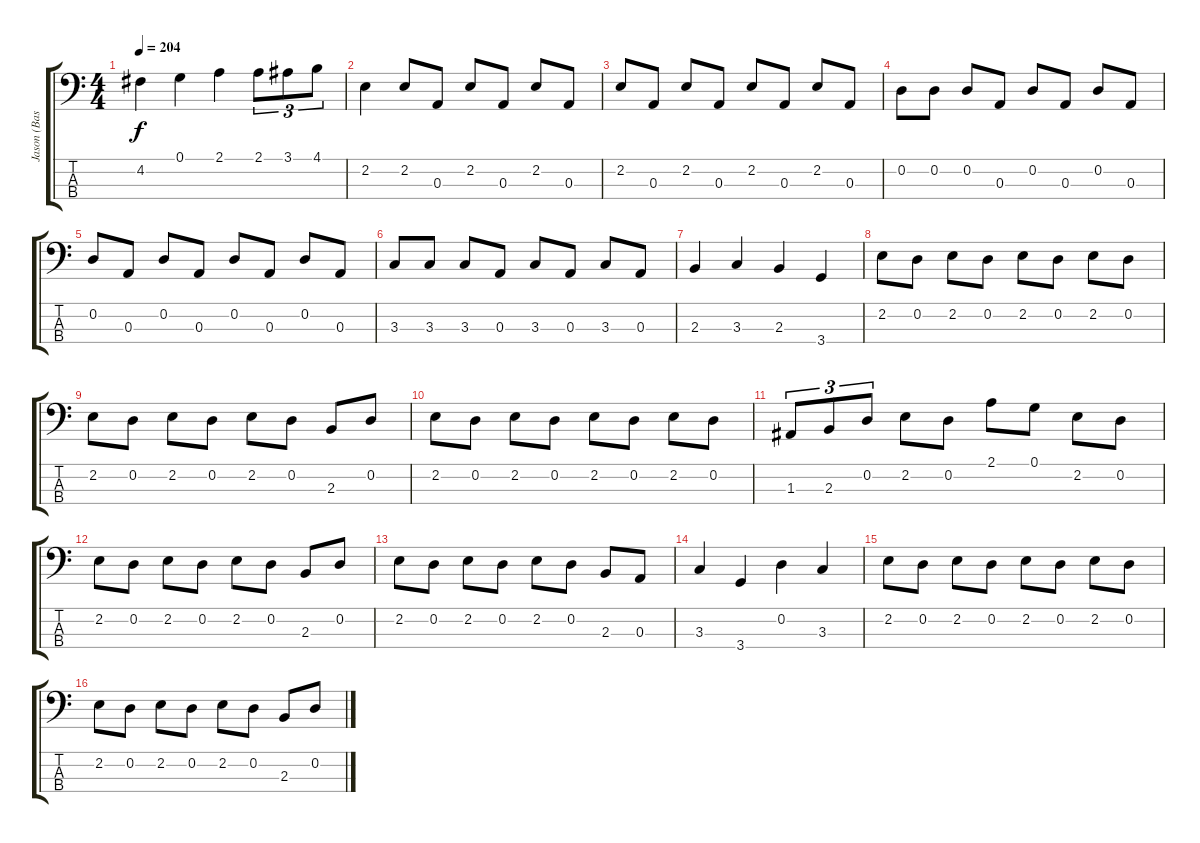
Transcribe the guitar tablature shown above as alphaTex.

\track ("Jason (Bass)" "Jason (Bas") {instrument electricbassfinger}
\staff {score tabs}
\tuning (G2 D2 A1 E1) {hide}
\ts (4 4)
\tempo 204
\clef f4
\ks c
4.2.4{dy f} 0.1.4 2.1.4 2.1.8{tu (3 2)} 3.1.8{tu (3 2)} 4.1.8{tu (3 2)} |
2.2.4 2.2.8 0.3.8 2.2.8 0.3.8 2.2.8 0.3.8 |
2.2.8 0.3.8 2.2.8 0.3.8 2.2.8 0.3.8 2.2.8 0.3.8 |
0.2.8 0.2.8 0.2.8 0.3.8 0.2.8 0.3.8 0.2.8 0.3.8 |
0.2.8 0.3.8 0.2.8 0.3.8 0.2.8 0.3.8 0.2.8 0.3.8 |
3.3.8 3.3.8 3.3.8 0.3.8 3.3.8 0.3.8 3.3.8 0.3.8 |
2.3.4 3.3.4 2.3.4 3.4.4 |
2.2.8 0.2.8 2.2.8 0.2.8 2.2.8 0.2.8 2.2.8 0.2.8 |
2.2.8 0.2.8 2.2.8 0.2.8 2.2.8 0.2.8 2.3.8 0.2.8 |
2.2.8 0.2.8 2.2.8 0.2.8 2.2.8 0.2.8 2.2.8 0.2.8 |
1.3.8{tu (3 2)} 2.3.8{tu (3 2)} 0.2.8{tu (3 2)} 2.2.8 0.2.8 2.1.8 0.1.8 2.2.8 0.2.8 |
2.2.8 0.2.8 2.2.8 0.2.8 2.2.8 0.2.8 2.3.8 0.2.8 |
2.2.8 0.2.8 2.2.8 0.2.8 2.2.8 0.2.8 2.3.8 0.3.8 |
3.3.4 3.4.4 0.2.4 3.3.4 |
2.2.8 0.2.8 2.2.8 0.2.8 2.2.8 0.2.8 2.2.8 0.2.8 |
2.2.8 0.2.8 2.2.8 0.2.8 2.2.8 0.2.8 2.3.8 0.2.8
